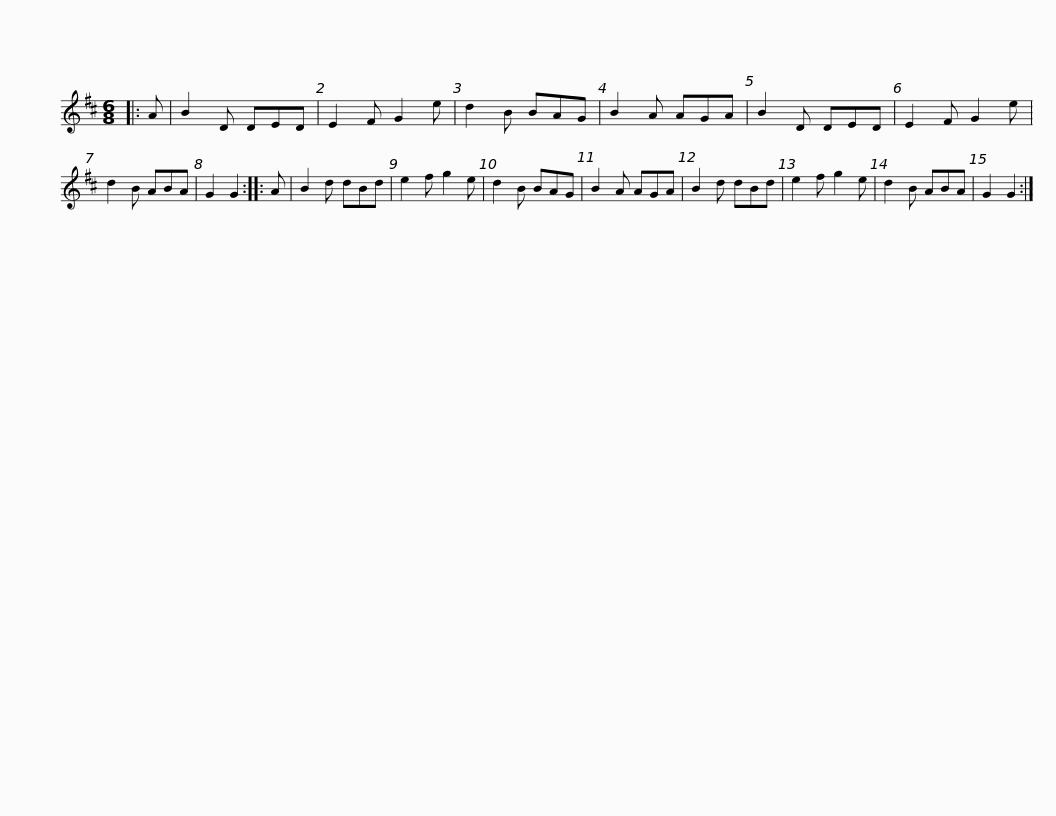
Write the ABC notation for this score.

X:1
L:1/8
M:6/8
I:linebreak $
K:D
V:1 treble
V:1
|: A | B2 D DED | E2 F G2 e | d2 B BAG | B2 A AGA | %5
 B2 D DED | E2 F G2 e | d2 B ABA | G2 G2 ::$ A | %10
 B2 d dBd | e2 f g2 e | d2 B BAG | B2 A AGA | B2 d dBd | %15
 e2 f g2 e | d2 B ABA | G2 G2 :| %18
